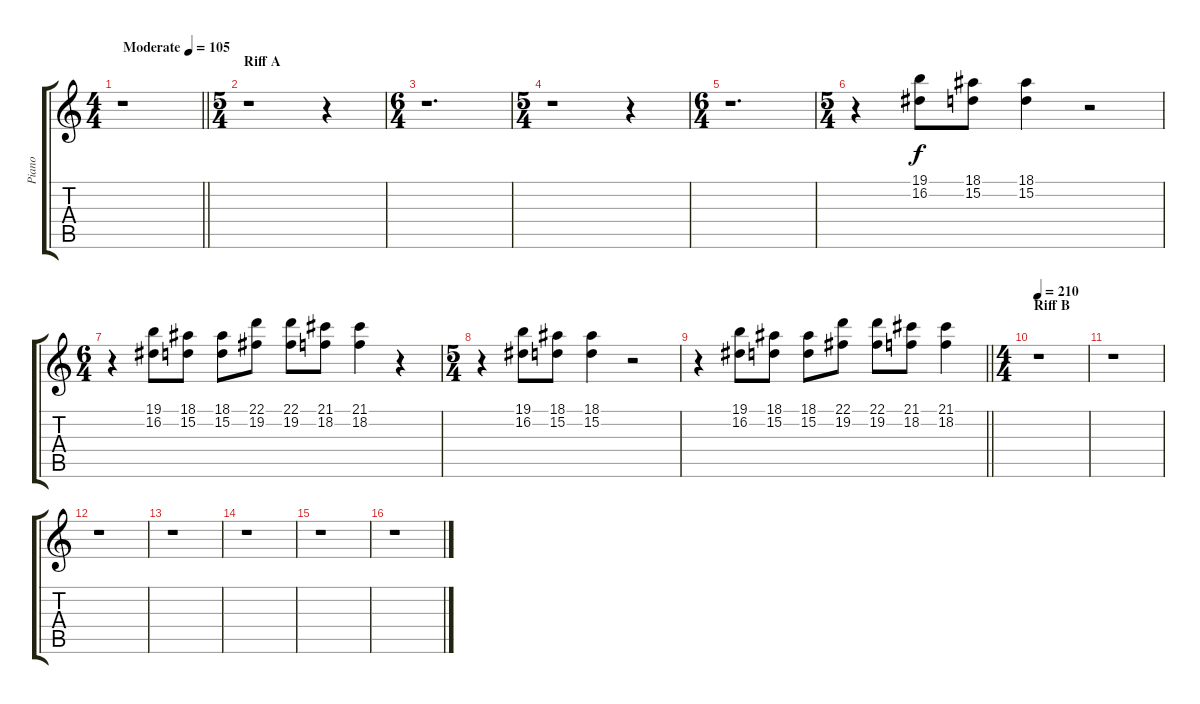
\track ("Piano" "Piano") {instrument acousticgrandpiano}
\staff {score tabs}
\tuning (E4 B3 G3 D3 A2 E2) {hide}
\ts (4 4)
\tempo (105 "Moderate")
\clef g2
\barLineRight lightlight
\ks c
r.1{dy f instrument acousticgrandpiano} |
\ts (5 4)
\section ("" "Riff A")
r.1 r.4 |
\ts (6 4)
r.1{d} |
\ts (5 4)
r.1 r.4 |
\ts (6 4)
r.1{d} |
\ts (5 4)
r.4 (19.1 16.2).8 (18.1 15.2).8 (18.1 15.2).4 r.2 |
\ts (6 4)
r.4 (19.1 16.2).8 (18.1 15.2).8 (18.1 15.2).8 (22.1 19.2).8 (22.1 19.2).8 (21.1 18.2).8 (21.1 18.2).4 r.4 |
\ts (5 4)
r.4 (19.1 16.2).8 (18.1 15.2).8 (18.1 15.2).4 r.2 |
\barLineRight lightlight
r.4 (19.1 16.2).8 (18.1 15.2).8 (18.1 15.2).8 (22.1 19.2).8 (22.1 19.2).8 (21.1 18.2).8 (21.1 18.2).4 |
\ts (4 4)
\section ("" "Riff B")
\tempo 210
r.1 |
r.1 |
r.1 |
r.1 |
r.1 |
r.1 |
r.1
